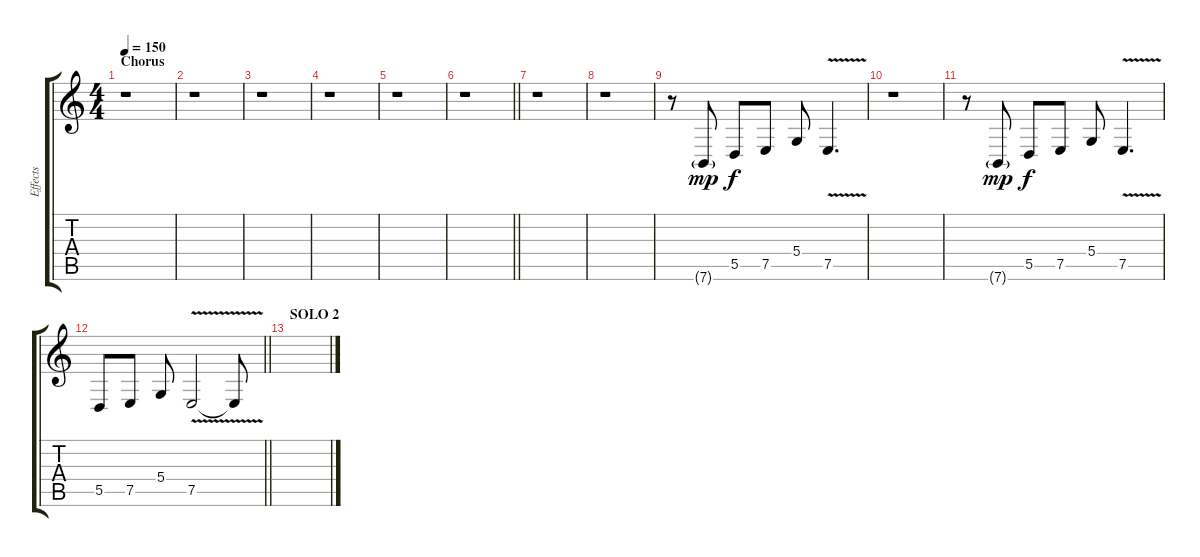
\track ("Effects" "Effects") {instrument blownbottle}
\staff {score tabs}
\tuning (E4 B3 G3 D3 A2 E2) {hide}
\ts (4 4)
\section ("" "Chorus")
\tempo 150
\clef g2
\ks c
r.1{dy f} |
r.1 |
r.1 |
r.1 |
r.1 |
\barLineRight lightlight
r.1 |
r.1 |
r.1 |
r.8 7.6{g}.8{dy mp} 5.5.8{dy f} 7.5.8 5.4.8 7.5{v}.4{d} |
r.1 |
r.8 7.6{g}.8{dy mp} 5.5.8{dy f} 7.5.8 5.4.8 7.5{v}.4{d} |
\barLineRight lightlight
5.5.8 7.5.8 5.4.8 7.5{v}.2 7.5{t}.8 |
\section ("" "SOLO 2")
